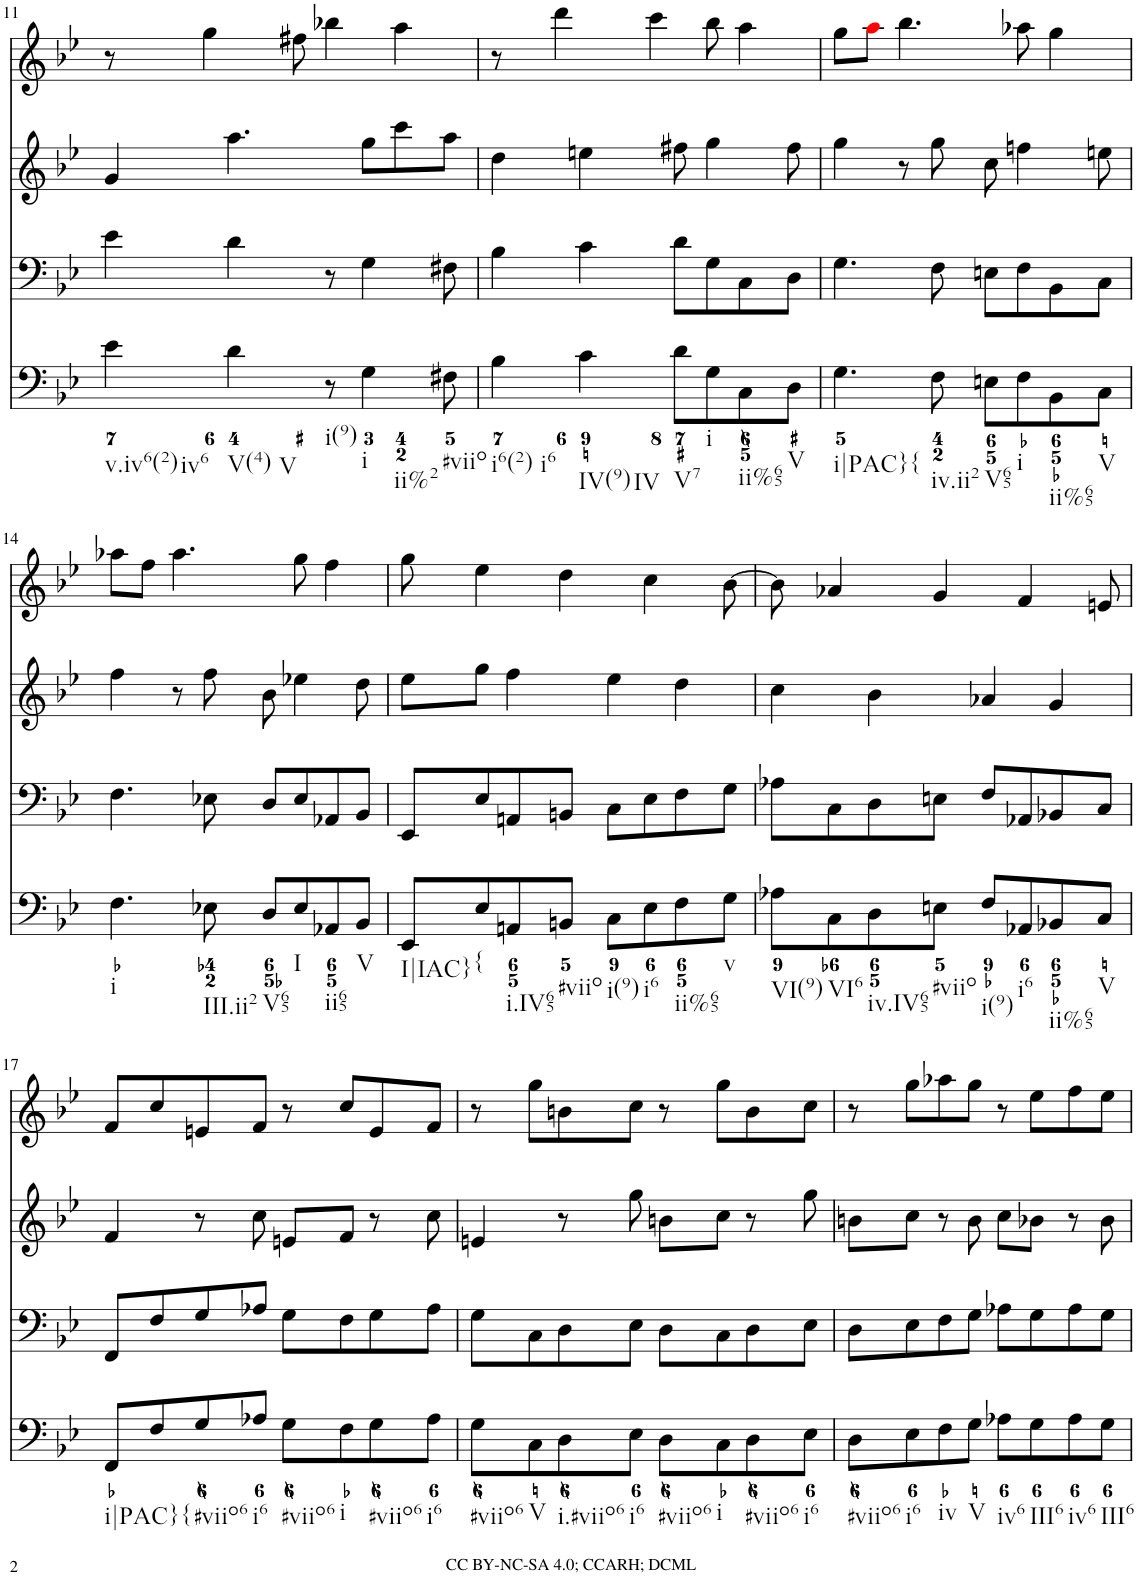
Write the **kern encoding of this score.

**kern	**kern	**kern	**kern
*part4	*part3	*part2	*part1
*staff4	*staff3	*staff2	*staff1
*I"Piano	*I"Piano	*I"Piano	*I"Piano
*I'Pno	*I'Pno	*I'Pno	*I'Pno
!!LO:PB:g=z
*clefF4	*clefF4	*clefG2	*clefG2
*k[b-e-]	*k[b-e-]	*k[b-e-]	*k[b-e-]
*g:	*g:	*g:	*g:
*M4/4	*M4/4	*M4/4	*M4/4
*met(c)	*met(c)	*met(c)	*met(c)
=11	=11	=11	=11
!LO:TX:b:t=v.iv6(2)	!	!	!
!LO:TX:b:t=iv6	!	!	!
4e-\	4e-\	4g/	8r
.	.	.	4gg\
!LO:TX:b:t=V(4)	!	!	!
!LO:TX:b:t=V	!	!	!
4d\	4d\	4.aa\	.
.	.	.	8ff#X\
!LO:TX:b:t=i(9)	!	!	!
8r	8r	.	4bb-X\
!LO:TX:b:t=i	!	!	!
!LO:TX:b:t=ii%2	!	!	!
4G\	4G\	8gg\L	.
.	.	8ccc\	4aa\
!LO:TX:b:t=#viio	!	!	!
8F#X\	8F#X\	8aa\J	.
=12	=12	=12	=12
!LO:TX:b:t=i6(2)	!	!	!
!LO:TX:b:t=i6	!	!	!
4B-\	4B-\	4dd\	8r
.	.	.	4ddd\
!LO:TX:b:t=IV(9)	!	!	!
!LO:TX:b:t=IV	!	!	!
4c\	4c\	4een\	.
.	.	.	4ccc\
!LO:TX:b:t=V7	!	!	!
8d\L	8d\L	8ff#X\	.
!LO:TX:b:t=i	!	!	!
8G\	8G\	4gg\	8bb-\
!LO:TX:b:t=ii%65	!	!	!
8C\	8C\	.	4aa\
!LO:TX:b:t=V	!	!	!
8D\J	8D\J	8ff#\	.
=13	=13	=13	=13
!LO:TX:b:t=i|PAC}{	!	!	!
4.G\	4.G\	4gg\	8gg\L
.	.	.	8aai\J
.	.	8r	4.bb-\
!LO:TX:b:t=iv.ii2	!	!	!
8F\	8F\	8gg\	.
!LO:TX:b:t=V65	!	!	!
8En\L	8En\L	8cc\	.
!LO:TX:b:t=i	!	!	!
8F\	8F\	4ffn\	8aa-X\
!LO:TX:b:t=ii%65	!	!	!
8BB-\	8BB-\	.	4gg\
!LO:TX:b:t=V	!	!	!
8C\J	8C\J	8een\	.
!!LO:LB:g=z
=14	=14	=14	=14
!LO:TX:b:t=i	!	!	!
4.F\	4.F\	4ff\	8aa-X\L
.	.	.	8ff\J
.	.	8r	4.aa-\
!LO:TX:b:t=III.ii2	!	!	!
8E-X\	8E-X\	8ff\	.
!LO:TX:b:t=V65	!	!	!
8D/L	8D/L	8b-\	.
!LO:TX:b:t=I	!	!	!
8E-/	8E-/	4ee-X\	8gg\
!LO:TX:b:t=ii65	!	!	!
8AA-X/	8AA-X/	.	4ff\
!LO:TX:b:t=V	!	!	!
8BB-/J	8BB-/J	8dd\	.
=15	=15	=15	=15
!LO:TX:b:t=I|IAC}	!	!	!
8EE-/L	8EE-/L	8ee-\L	8gg\
!LO:TX:b:t={	!	!	!
8E-/	8E-/	8gg\J	4ee-\
!LO:TX:b:t=i.IV65	!	!	!
8AAn/	8AAn/	4ff\	.
!LO:TX:b:t=#viio	!	!	!
8BBn/J	8BBn/J	.	4dd\
!LO:TX:b:t=i(9)	!	!	!
8C\L	8C\L	4ee-\	.
!LO:TX:b:t=i6	!	!	!
8E-\	8E-\	.	4cc\
!LO:TX:b:t=ii%65	!	!	!
8F\	8F\	4dd\	.
!LO:TX:b:t=v	!	!	!
8G\J	8G\J	.	[8b-\
=16	=16	=16	=16
!LO:TX:b:t=VI(9)	!	!	!
8A-X\L	8A-X\L	4cc\	8b-\]
!LO:TX:b:t=VI6	!	!	!
8C\	8C\	.	4a-X/
!LO:TX:b:t=iv.IV65	!	!	!
8D\	8D\	4b-\	.
!LO:TX:b:t=#viio	!	!	!
8En\J	8En\J	.	4g/
!LO:TX:b:t=i(9)	!	!	!
8F/L	8F/L	4a-X/	.
!LO:TX:b:t=i6	!	!	!
8AA-X/	8AA-X/	.	4f/
!LO:TX:b:t=ii%65	!	!	!
8BB-X/	8BB-X/	4g/	.
!LO:TX:b:t=V	!	!	!
8C/J	8C/J	.	8en/
!!LO:LB:g=z
=17	=17	=17	=17
!LO:TX:b:t=i|PAC}{	!	!	!
8FF/L	8FF/L	4f/	8f/L
8F/	8F/	.	8cc/
!LO:TX:b:t=#viio6	!	!	!
8G/	8G/	8r	8en/
!LO:TX:b:t=i6	!	!	!
8A-X/J	8A-X/J	8cc\	8f/J
!LO:TX:b:t=#viio6	!	!	!
8G\L	8G\L	8en/L	8r
!LO:TX:b:t=i	!	!	!
8F\	8F\	8f/J	8cc/L
!LO:TX:b:t=#viio6	!	!	!
8G\	8G\	8r	8e/
!LO:TX:b:t=i6	!	!	!
8A-\J	8A-\J	8cc\	8f/J
=18	=18	=18	=18
!LO:TX:b:t=#viio6	!	!	!
8G\L	8G\L	4en/	8r
!LO:TX:b:t=V	!	!	!
8C\	8C\	.	8gg\L
!LO:TX:b:t=i.#viio6	!	!	!
8D\	8D\	8r	8bn\
!LO:TX:b:t=i6	!	!	!
8E-\J	8E-\J	8gg\	8cc\J
!LO:TX:b:t=#viio6	!	!	!
8D\L	8D\L	8bn\L	8r
!LO:TX:b:t=i	!	!	!
8C\	8C\	8cc\J	8gg\L
!LO:TX:b:t=#viio6	!	!	!
8D\	8D\	8r	8b\
!LO:TX:b:t=i6	!	!	!
8E-\J	8E-\J	8gg\	8cc\J
=19	=19	=19	=19
!LO:TX:b:t=#viio6	!	!	!
8D\L	8D\L	8bn\L	8r
!LO:TX:b:t=i6	!	!	!
8E-\	8E-\	8cc\J	8gg\L
!LO:TX:b:t=iv	!	!	!
8F\	8F\	8r	8aa-X\
!LO:TX:b:t=V	!	!	!
8G\J	8G\J	8b\	8gg\J
!LO:TX:b:t=iv6	!	!	!
8A-X\L	8A-X\L	8cc\L	8r
!LO:TX:b:t=III6	!	!	!
8G\	8G\	8b-X\J	8ee-\L
!LO:TX:b:t=iv6	!	!	!
8A-\	8A-\	8r	8ff\
!LO:TX:b:t=III6	!	!	!
8G\J	8G\J	8b-\	8ee-\J
=	=	=	=
*-	*-	*-	*-
